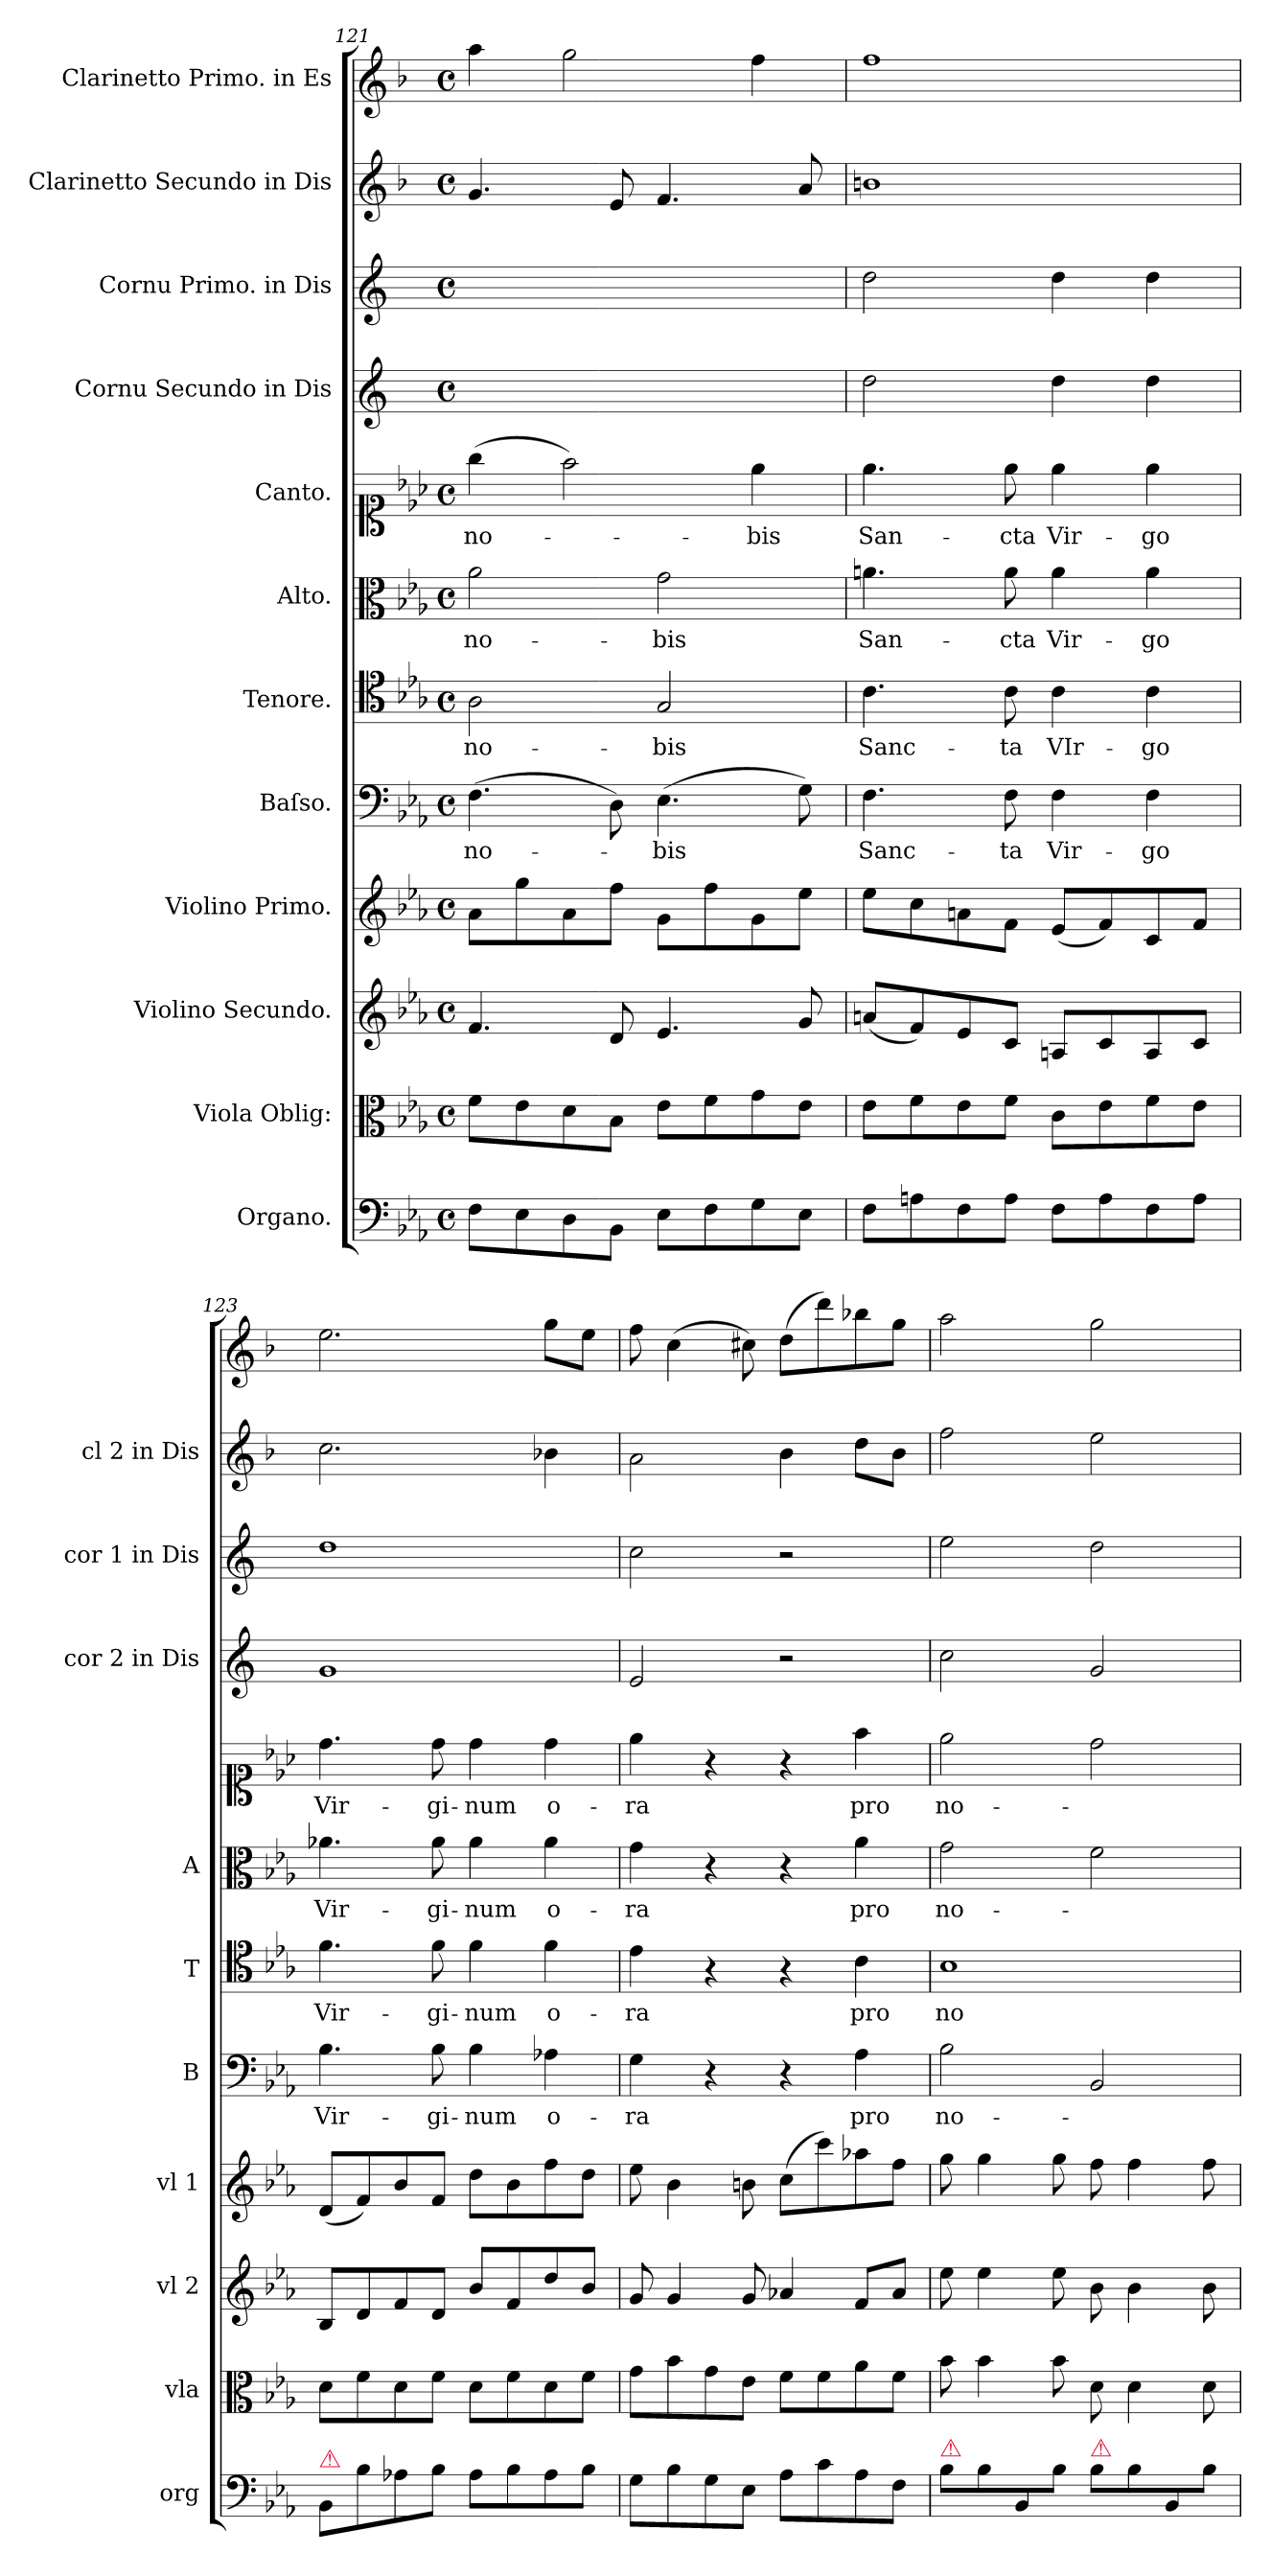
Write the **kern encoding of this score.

**kern	**kern	**kern	**kern	**kern	**text	**kern	**text	**kern	**text	**kern	**text	**kern	**kern	**kern	**kern
*part12	*part11	*part10	*part9	*part8	*part8	*part7	*part7	*part6	*part6	*part5	*part5	*part4	*part3	*part2	*part1
*staff12	*staff11	*staff10	*staff9	*staff8	*staff8	*staff7	*staff7	*staff6	*staff6	*staff5	*staff5	*staff4	*staff3	*staff2	*staff1
*I"Organo.	*I"Viola Oblig:	*I"Violino Secundo.	*I"Violino Primo.	*I"Baſso.	*	*I"Tenore.	*	*I"Alto.	*	*I"Canto.	*	*I"Cornu Secundo in Dis	*I"Cornu Primo. in Dis	*I"Clarinetto Secundo in Dis	*I"Clarinetto Primo. in Es
*I'org	*I'vla	*I'vl 2	*I'vl 1	*I'B	*	*I'T	*	*I'A	*	*	*	*I'cor 2 in Dis	*I'cor 1 in Dis	*I'cl 2 in Dis	*
*clefF4	*clefC3	*clefG2	*clefG2	*clefF4	*	*clefC4	*	*clefC3	*	*clefC1	*	*clefG2	*clefG2	*clefG2	*clefG2
*	*	*	*	*	*	*	*	*	*	*	*	*ITrd5c9	*ITrd5c9	*ITrd1c2	*ITrd1c2
*k[b-e-a-]	*k[b-e-a-]	*k[b-e-a-]	*k[b-e-a-]	*k[b-e-a-]	*	*k[b-e-a-]	*	*k[b-e-a-]	*	*k[b-e-a-]	*	*k[b-e-a-]	*k[b-e-a-]	*k[b-e-a-]	*k[b-e-a-]
*E-:	*E-:	*E-:	*E-:	*E-:	*	*E-:	*	*E-:	*	*E-:	*	*E-:	*E-:	*E-:	*E-:
*M4/4	*M4/4	*M4/4	*M4/4	*M4/4	*	*M4/4	*	*M4/4	*	*M4/4	*	*M4/4	*M4/4	*M4/4	*M4/4
*met(c)	*met(c)	*met(c)	*met(c)	*met(c)	*	*met(c)	*	*met(c)	*	*met(c)	*	*met(c)	*met(c)	*met(c)	*met(c)
=121	=121	=121	=121	=121	=121	=121	=121	=121	=121	=121	=121	=121	=121	=121	=121
8F\L	8f\L	4.f/	8a-\L	(4.F\	no-	2A-\	no-	2a-\	no-	(4gg\	no-	1ryy	1ryy	4.f/	4gg\
8E-\	8e-\	.	8gg\	.	.	.	.	.	.	.	.	.	.	.	.
8D\	8d\	.	8a-\	.	.	.	.	.	.	2ff\)	.	.	.	.	2ff\
8BB-\J	8B-\J	8d/	8ff\J	8D\)	.	.	.	.	.	.	.	.	.	8d/	.
8E-\L	8e-\L	4.e-/	8g\L	(4.E-\	-bis	2G/	-bis	2g\	-bis	.	.	.	.	4.e-/	.
8F\	8f\	.	8ff\	.	.	.	.	.	.	.	.	.	.	.	.
8G\	8g\	.	8g\	.	.	.	.	.	.	4ee-\	-bis	.	.	.	4ee-\
8E-\J	8e-\J	8g/	8ee-\J	8G\)	.	.	.	.	.	.	.	.	.	8g/	.
=122	=122	=122	=122	=122	=122	=122	=122	=122	=122	=122	=122	=122	=122	=122	=122
8F\L	8e-\L	(8an/L	8ee-\L	4.F\	Sanc-	4.c\	Sanc-	4.an\	San-	4.ee-\	San-	2f\	2f\	1an	1ee-
8An\	8f\	8f/)	8cc\	.	.	.	.	.	.	.	.	.	.	.	.
8F\	8e-\	8e-/	8an\	.	.	.	.	.	.	.	.	.	.	.	.
8A\J	8f\J	8c/J	8f\J	8F\	-ta	8c\	-ta	8a\	-cta	8ee-\	-cta	.	.	.	.
8F\L	8c\L	8An/L	(8e-/L	4F\	Vir-	4c\	VIr-	4a\	Vir-	4ee-\	Vir-	4f\	4f\	.	.
8A\	8e-\	8c/	8f/)	.	.	.	.	.	.	.	.	.	.	.	.
8F\	8f\	8A/	8c/	4F\	-go	4c\	-go	4a\	-go	4ee-\	-go	4f\	4f\	.	.
8A\J	8e-\J	8c/J	8f/J	.	.	.	.	.	.	.	.	.	.	.	.
=123	=123	=123	=123	=123	=123	=123	=123	=123	=123	=123	=123	=123	=123	=123	=123
!LO:TX:a:color=crimson:t=⚠	!	!	!	!	!	!	!	!	!	!	!	!	!	!	!
8BB-/L	8d\L	8B-/L	(8d/L	4.B-\	Vir-	4.f\	Vir-	4.a-X\	Vir-	4.dd\	Vir-	1B-	1f	2.b-\	2.dd\
8B-\	8f\	8d/	8f/)	.	.	.	.	.	.	.	.	.	.	.	.
8A-X\	8d\	8f/	8b-/	.	.	.	.	.	.	.	.	.	.	.	.
8B-\J	8f\J	8d/J	8f/J	8B-\	-gi-	8f\	-gi-	8a-\	-gi-	8dd\	-gi-	.	.	.	.
8A-\L	8d\L	8b-/L	8dd\L	4B-\	-num	4f\	-num	4a-\	-num	4dd\	-num	.	.	.	.
8B-\	8f\	8f/	8b-\	.	.	.	.	.	.	.	.	.	.	.	.
8A-\	8d\	8dd/	8ff\	4A-X\	o-	4f\	o-	4a-\	o-	4dd\	o-	.	.	4a-X\	8ff\L
8B-\J	8f\J	8b-/J	8dd\J	.	.	.	.	.	.	.	.	.	.	.	8dd\J
=124	=124	=124	=124	=124	=124	=124	=124	=124	=124	=124	=124	=124	=124	=124	=124
8G\L	8g\L	8g/	8ee-\	4G\	-ra	4e-\	-ra	4g\	-ra	4ee-\	-ra	2G/	2e-\	2g\	8ee-\
8B-\	8b-\	4g/	4b-\	.	.	.	.	.	.	.	.	.	.	.	(4b-\
8G\	8g\	.	.	4r	.	4r	.	4r	.	4r	.	.	.	.	.
8E-\J	8e-\J	8g/	8bn\	.	.	.	.	.	.	.	.	.	.	.	8bn\)
8A-\L	8f\L	4a-X/	(8cc\L	4r	.	4r	.	4r	.	4r	.	2r	2r	4a-\	(8cc\L
8c\	8f\	.	8ccc\)	.	.	.	.	.	.	.	.	.	.	.	8ccc\)
8A-\	8a-\	8f/L	8aa-X\	4A-\	pro	4c\	pro	4a-\	pro	4ff\	pro	.	.	8cc\L	8aa-X\
8F\J	8f\J	8a-/J	8ff\J	.	.	.	.	.	.	.	.	.	.	8a-\J	8ff\J
=125	=125	=125	=125	=125	=125	=125	=125	=125	=125	=125	=125	=125	=125	=125	=125
!LO:TX:a:color=crimson:t=⚠	!	!	!	!	!	!	!	!	!	!	!	!	!	!	!
8B-\L	8b-\	8ee-\	8gg\	2B-\	no-	1B-	no-	2g\	no-	2ee-\	no-	2e-\	2g\	2ee-\	2gg\
8B-\	4b-\	4ee-\	4gg\	.	.	.	.	.	.	.	.	.	.	.	.
8BB-/	.	.	.	.	.	.	.	.	.	.	.	.	.	.	.
8B-\J	8b-\	8ee-\	8gg\	.	.	.	.	.	.	.	.	.	.	.	.
!LO:TX:a:color=crimson:t=⚠	!	!	!	!	!	!	!	!	!	!	!	!	!	!	!
8B-\L	8d\	8b-\	8ff\	2BB-/	.	.	.	2f\	.	2dd\	.	2B-/	2f\	2dd\	2ff\
8B-\	4d\	4b-\	4ff\	.	.	.	.	.	.	.	.	.	.	.	.
8BB-/	.	.	.	.	.	.	.	.	.	.	.	.	.	.	.
8B-\J	8d\	8b-\	8ff\	.	.	.	.	.	.	.	.	.	.	.	.
=	=	=	=	=	=	=	=	=	=	=	=	=	=	=	=
*-	*-	*-	*-	*-	*-	*-	*-	*-	*-	*-	*-	*-	*-	*-	*-
